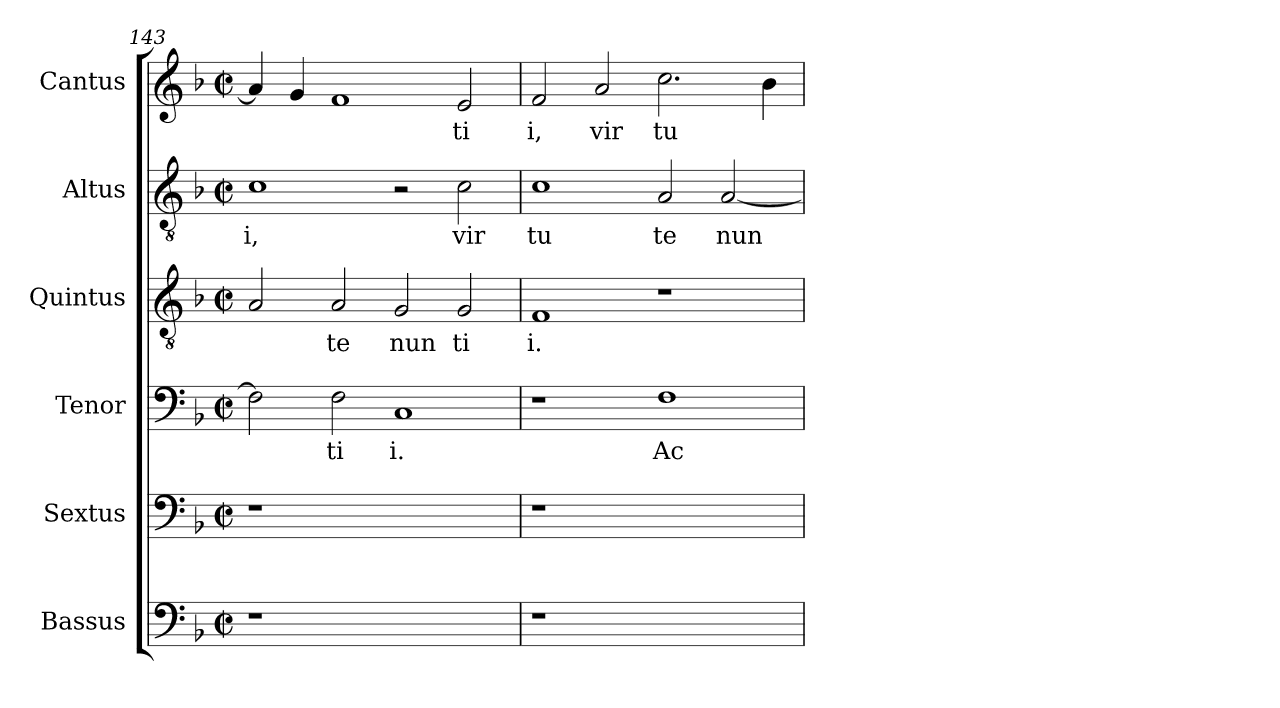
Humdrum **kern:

**kern	**kern	**kern	**text	**kern	**text	**kern	**text	**kern	**text
*part6	*part5	*part4	*part4	*part3	*part3	*part2	*part2	*part1	*part1
*staff6	*staff5	*staff4	*staff4	*staff3	*staff3	*staff2	*staff2	*staff1	*staff1
*I"Bassus	*I"Sextus	*I"Tenor	*	*I"Quintus	*	*I"Altus	*	*I"Cantus	*
*clefF4	*clefF4	*clefF4	*	*clefGv2	*	*clefGv2	*	*clefG2	*
*k[b-]	*k[b-]	*k[b-]	*	*k[b-]	*	*k[b-]	*	*k[b-]	*
*F:	*F:	*F:	*	*F:	*	*F:	*	*F:	*
*M2/2	*M2/2	*M2/2	*	*M2/2	*	*M2/2	*	*M2/2	*
*met(c|)	*met(c|)	*met(c|)	*	*met(c|)	*	*met(c|)	*	*met(c|)	*
=143	=143	=143	=143	=143	=143	=143	=143	=143	=143
!	!	!	!	!	!	!	!LO:LY:b:cj	!	!
1r	1r	2F\]	.	2A/	.	1c	i,	4a/]	.
.	.	.	.	.	.	.	.	4g/	.
!	!	!	!LO:LY:b:cj	!	!LO:LY:b:cj	!	!	!	!
.	.	2F\	ti	2A/	te	.	.	1f	.
!	!	!	!LO:LY:b:cj	!	!LO:LY:b:cj	!	!	!	!
1ryy	1ryy	1C	i.	2G/	nun	2r	.	.	.
!	!	!	!	!	!LO:LY:b:cj	!	!LO:LY:b:cj	!	!LO:LY:b:cj
.	.	.	.	2G/	ti	2c\	vir	2e/	ti
=144	=144	=144	=144	=144	=144	=144	=144	=144	=144
!	!	!	!	!	!LO:LY:b:cj	!	!LO:LY:b:cj	!	!LO:LY:b:cj
1r	1r	1r	.	1F	i.	1c	tu	2f/	i,
!	!	!	!	!	!	!	!	!	!LO:LY:b:cj
.	.	.	.	.	.	.	.	2a/	vir
!	!	!	!LO:LY:b:cj	!	!	!	!LO:LY:b:cj	!	!LO:LY:b:cj
1ryy	1ryy	1F	Ac	1r	.	2A/	te	2.cc\	tu
!	!	!	!	!	!	!	!LO:LY:b	!	!
.	.	.	.	.	.	[<2A/	nun	.	.
.	.	.	.	.	.	.	.	4b-\	.
=	=	=	=	=	=	=	=	=	=
*-	*-	*-	*-	*-	*-	*-	*-	*-	*-
